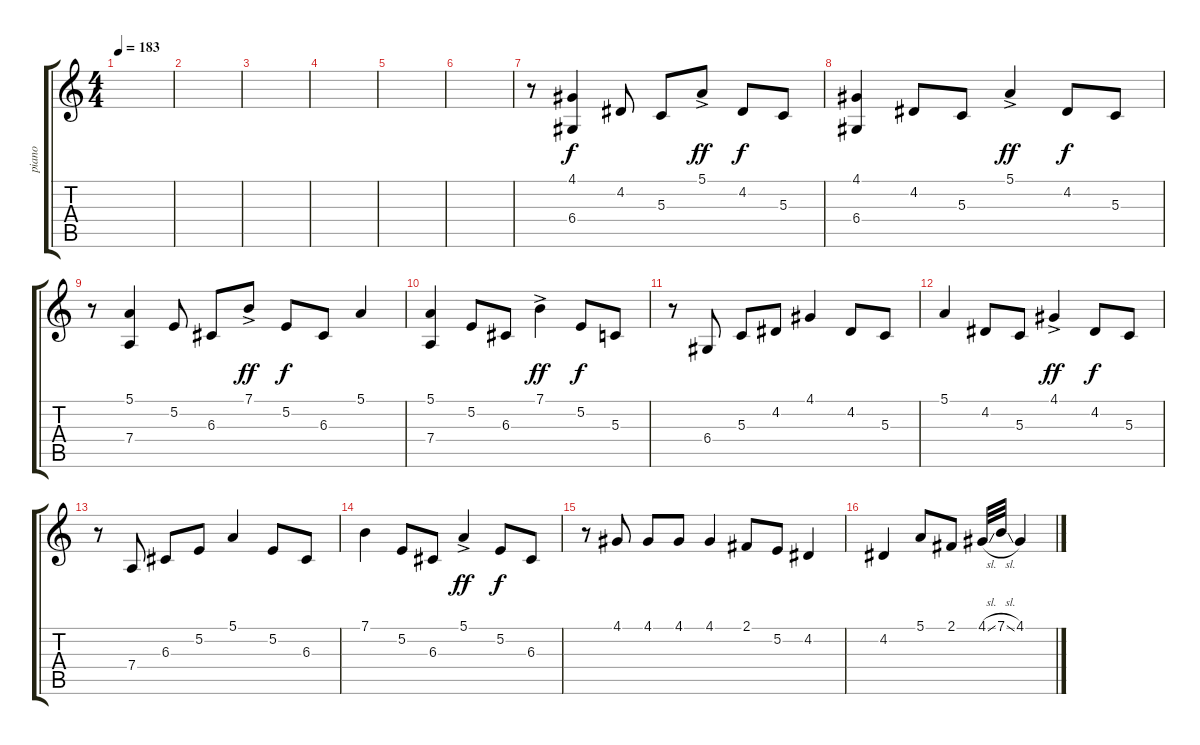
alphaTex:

\track ("piano" "piano") {instrument electricgrandpiano}
\staff {score tabs}
\tuning (E4 B3 G3 D3 A2 E2) {hide}
\ts (4 4)
\tempo 183
\clef g2
\ks c
|
|
|
|
|
|
r.8 (4.1 6.4).4 4.2.8 5.3.8 5.1{ac}.8{dy ff} 4.2.8{dy f} 5.3.8 |
(4.1 6.4).4 4.2.8 5.3.8 5.1{ac}.4{dy ff} 4.2.8{dy f} 5.3.8 |
r.8 (5.1 7.4).4 5.2.8 6.3.8 7.1{ac}.8{dy ff} 5.2.8{dy f} 6.3.8 5.1.4 |
(5.1 7.4).4 5.2.8 6.3.8 7.1{ac}.4{dy ff} 5.2.8{dy f} 5.3.8 |
r.8 6.4.8 5.3.8 4.2.8 4.1.4 4.2.8 5.3.8 |
5.1.4 4.2.8 5.3.8 4.1{ac}.4{dy ff} 4.2.8{dy f} 5.3.8 |
r.8 7.4.8 6.3.8 5.2.8 5.1.4 5.2.8 6.3.8 |
7.1.4 5.2.8 6.3.8 5.1{ac}.4{dy ff} 5.2.8{dy f} 6.3.8 |
r.8 4.1.8 4.1.8 4.1.8 4.1.4 2.1.8 5.2.8 4.2.4 |
4.2.4 5.1.8 2.1.8 4.1{sl}.32 7.1{sl}.32 4.1.4
